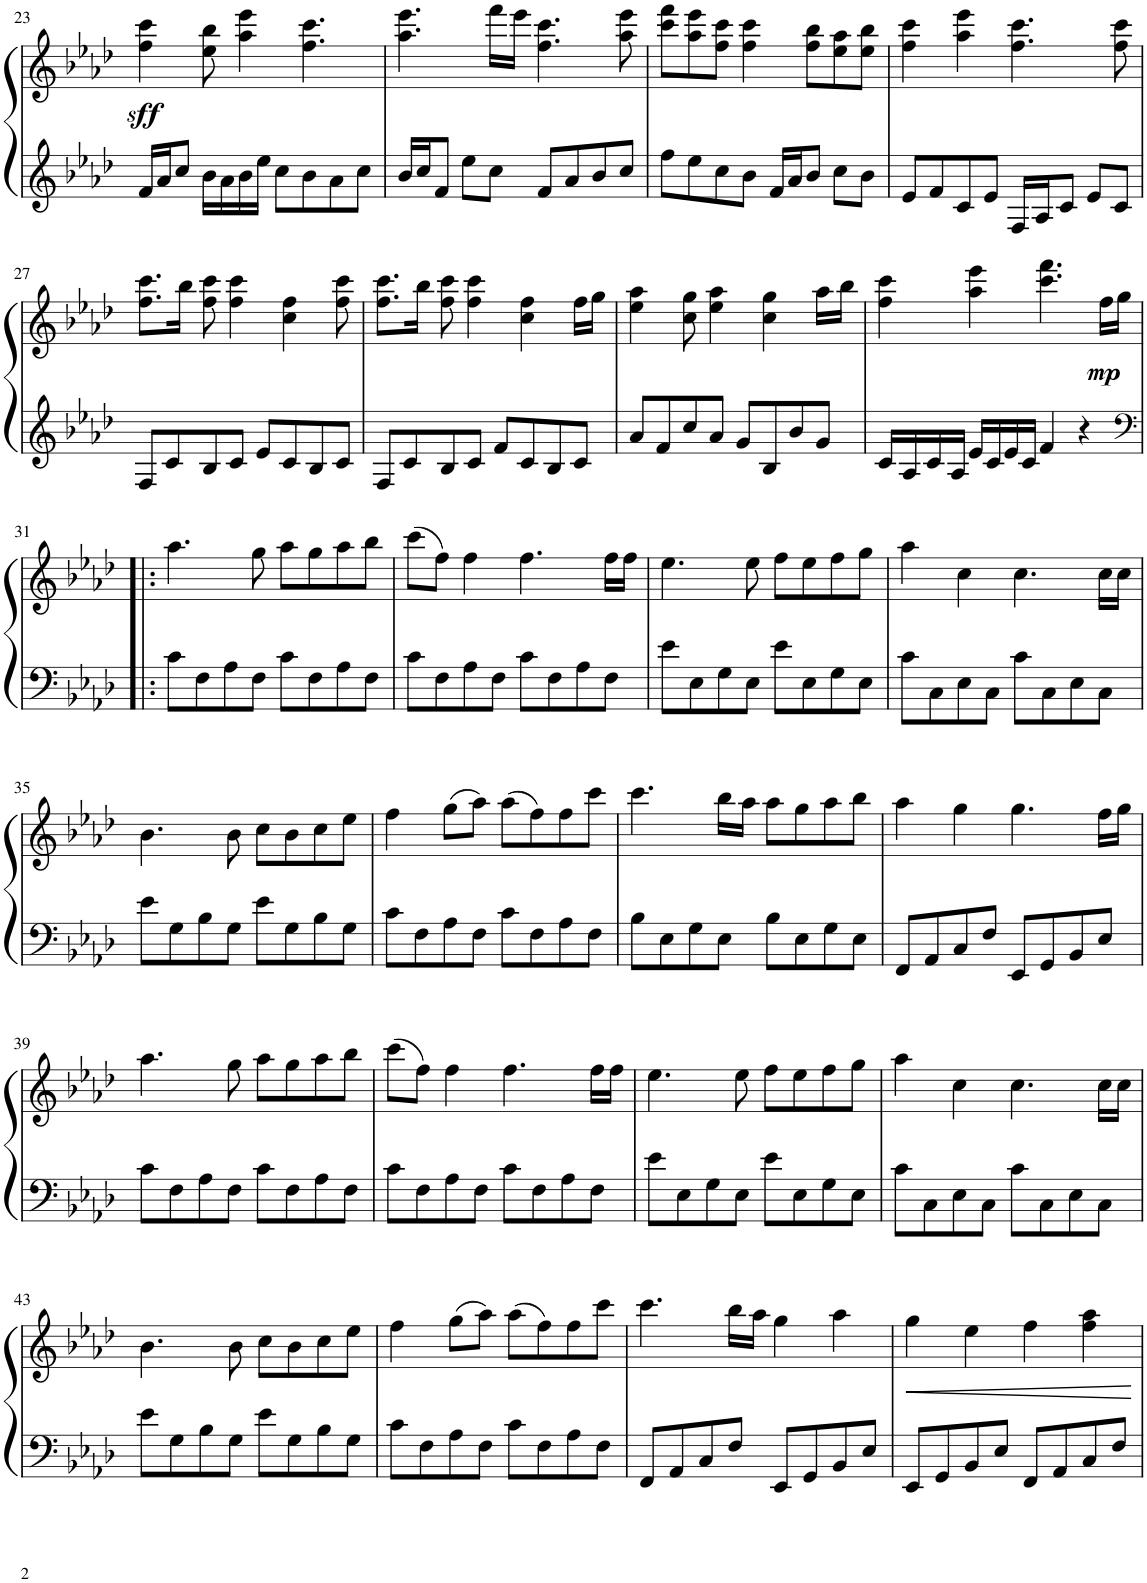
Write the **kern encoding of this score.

**kern	**kern	**dynam
*part1	*part1	*part1
*staff2	*staff1	*staff1/2
*I"钢琴	*	*
!!LO:PB:g=z
*clefG2	*clefG2	*
*k[b-e-a-d-]	*k[b-e-a-d-]	*
*M4/4	*M4/4	*
=23	=23	=23
!	!	!LO:DY:b
16f/LL	4ff\ 4ccc\	other-dynamics
16a-/J	.	.
8cc/J	.	.
16b-\LL	8ee-\ 8bb-\	.
16a-\	.	.
16b-\	4aa-\ 4eee-\	.
16ee-\JJ	.	.
8cc\L	.	.
8b-\	4.ff\ 4.ccc\	.
8a-\	.	.
8cc\J	.	.
=24	=24	=24
16b-/LL	4.aa-\ 4.eee-\	.
16cc/J	.	.
8f/J	.	.
8ee-\L	.	.
8cc\J	16fff\LL	.
.	16eee-\JJ	.
8f/L	4.ff\ 4.ccc\	.
8a-/	.	.
8b-/	.	.
8cc/J	8aa-\ 8eee-\	.
=25	=25	=25
8ff\L	8ccc\ 8fff\L	.
8ee-\	8aa-\ 8eee-\	.
8cc\	8ff\ 8ccc\J	.
8b-\J	4ff\ 4ccc\	.
16f/LL	.	.
16a-/J	.	.
8b-/J	8ff\ 8bb-\L	.
8cc\L	8ee-\ 8aa-\	.
8b-\J	8ee-\ 8bb-\J	.
=26	=26	=26
8e-/L	4ff\ 4ccc\	.
8f/	.	.
8c/	4aa-\ 4eee-\	.
8e-/J	.	.
16F/LL	4.ff\ 4.ccc\	.
16A-/J	.	.
8c/J	.	.
8e-/L	.	.
8c/J	8ff\ 8ccc\	.
!!LO:LB:g=z
=27	=27	=27
8F/L	8.ff\ 8.ccc\L	.
8c/	.	.
.	16bb-\Jk	.
8B-/	8ff\ 8ccc\	.
8c/J	4ff\ 4ccc\	.
8e-/L	.	.
8c/	4cc\ 4ff\	.
8B-/	.	.
8c/J	8ff\ 8ccc\	.
=28	=28	=28
8F/L	8.ff\ 8.ccc\L	.
8c/	.	.
.	16bb-\Jk	.
8B-/	8ff\ 8ccc\	.
8c/J	4ff\ 4ccc\	.
8f/L	.	.
8c/	4cc\ 4ff\	.
8B-/	.	.
8c/J	16ff\LL	.
.	16gg\JJ	.
=29	=29	=29
8a-/L	4ee-\ 4aa-\	.
8f/	.	.
8cc/	8cc\ 8gg\	.
8a-/J	4ee-\ 4aa-\	.
8g/L	.	.
8B-/	4cc\ 4gg\	.
8b-/	.	.
8g/J	16aa-\LL	.
.	16bb-\JJ	.
=30	=30	=30
16c/LL	4ff\ 4ccc\	.
16A-/	.	.
16c/	.	.
16A-/JJ	.	.
16e-/LL	4aa-\ 4eee-\	.
16c/	.	.
16e-/	.	.
16c/JJ	.	.
4f/	4.ccc\ 4.fff\	.
4r	.	.
!	!	!LO:DY:b
.	16ff\LL	mp
.	16gg\JJ	.
!!LO:LB:g=z
=31!|:	=31!|:	=31!|:
*clefF4	*	*
8c\L	4.aa-\	.
8F\	.	.
8A-\	.	.
8F\J	8gg\	.
8c\L	8aa-\L	.
8F\	8gg\	.
8A-\	8aa-\	.
8F\J	8bb-\J	.
=32	=32	=32
8c\L	(8ccc\L	.
8F\	8ff\J)	.
8A-\	4ff\	.
8F\J	.	.
8c\L	4.ff\	.
8F\	.	.
8A-\	.	.
8F\J	16ff\LL	.
.	16ff\JJ	.
=33	=33	=33
8e-\L	4.ee-\	.
8E-\	.	.
8G\	.	.
8E-\J	8ee-\	.
8e-\L	8ff\L	.
8E-\	8ee-\	.
8G\	8ff\	.
8E-\J	8gg\J	.
=34	=34	=34
8c\L	4aa-\	.
8C\	.	.
8E-\	4cc\	.
8C\J	.	.
8c\L	4.cc\	.
8C\	.	.
8E-\	.	.
8C\J	16cc\LL	.
.	16cc\JJ	.
!!LO:LB:g=z
=35	=35	=35
8e-\L	4.b-\	.
8G\	.	.
8B-\	.	.
8G\J	8b-\	.
8e-\L	8cc\L	.
8G\	8b-\	.
8B-\	8cc\	.
8G\J	8ee-\J	.
=36	=36	=36
8c\L	4ff\	.
8F\	.	.
8A-\	(8gg\L	.
8F\J	8aa-\J)	.
8c\L	(8aa-\L	.
8F\	8ff\)	.
8A-\	8ff\	.
8F\J	8ccc\J	.
=37	=37	=37
8B-\L	4.ccc\	.
8E-\	.	.
8G\	.	.
8E-\J	16bb-\LL	.
.	16aa-\JJ	.
8B-\L	8aa-\L	.
8E-\	8gg\	.
8G\	8aa-\	.
8E-\J	8bb-\J	.
=38	=38	=38
8FF/L	4aa-\	.
8AA-/	.	.
8C/	4gg\	.
8F/J	.	.
8EE-/L	4.gg\	.
8GG/	.	.
8BB-/	.	.
8E-/J	16ff\LL	.
.	16gg\JJ	.
!!LO:LB:g=z
=39	=39	=39
8c\L	4.aa-\	.
8F\	.	.
8A-\	.	.
8F\J	8gg\	.
8c\L	8aa-\L	.
8F\	8gg\	.
8A-\	8aa-\	.
8F\J	8bb-\J	.
=40	=40	=40
8c\L	(8ccc\L	.
8F\	8ff\J)	.
8A-\	4ff\	.
8F\J	.	.
8c\L	4.ff\	.
8F\	.	.
8A-\	.	.
8F\J	16ff\LL	.
.	16ff\JJ	.
=41	=41	=41
8e-\L	4.ee-\	.
8E-\	.	.
8G\	.	.
8E-\J	8ee-\	.
8e-\L	8ff\L	.
8E-\	8ee-\	.
8G\	8ff\	.
8E-\J	8gg\J	.
=42	=42	=42
8c\L	4aa-\	.
8C\	.	.
8E-\	4cc\	.
8C\J	.	.
8c\L	4.cc\	.
8C\	.	.
8E-\	.	.
8C\J	16cc\LL	.
.	16cc\JJ	.
!!LO:LB:g=z
=43	=43	=43
8e-\L	4.b-\	.
8G\	.	.
8B-\	.	.
8G\J	8b-\	.
8e-\L	8cc\L	.
8G\	8b-\	.
8B-\	8cc\	.
8G\J	8ee-\J	.
=44	=44	=44
8c\L	4ff\	.
8F\	.	.
8A-\	(8gg\L	.
8F\J	8aa-\J)	.
8c\L	(8aa-\L	.
8F\	8ff\)	.
8A-\	8ff\	.
8F\J	8ccc\J	.
=45	=45	=45
8FF/L	4.ccc\	.
8AA-/	.	.
8C/	.	.
8F/J	16bb-\LL	.
.	16aa-\JJ	.
8EE-/L	4gg\	.
8GG/	.	.
8BB-/	4aa-\	.
8E-/J	.	.
=46	=46	=46
!	!	!LO:HP:b
8EE-/L	4gg\	<
8GG/	.	.
8BB-/	4ee-\	.
8E-/J	.	.
8FF/L	4ff\	.
8AA-/	.	.
8C/	4ff\ 4aa-\	.
8F/J	.	.
.	.	[
=	=	=
*-	*-	*-
